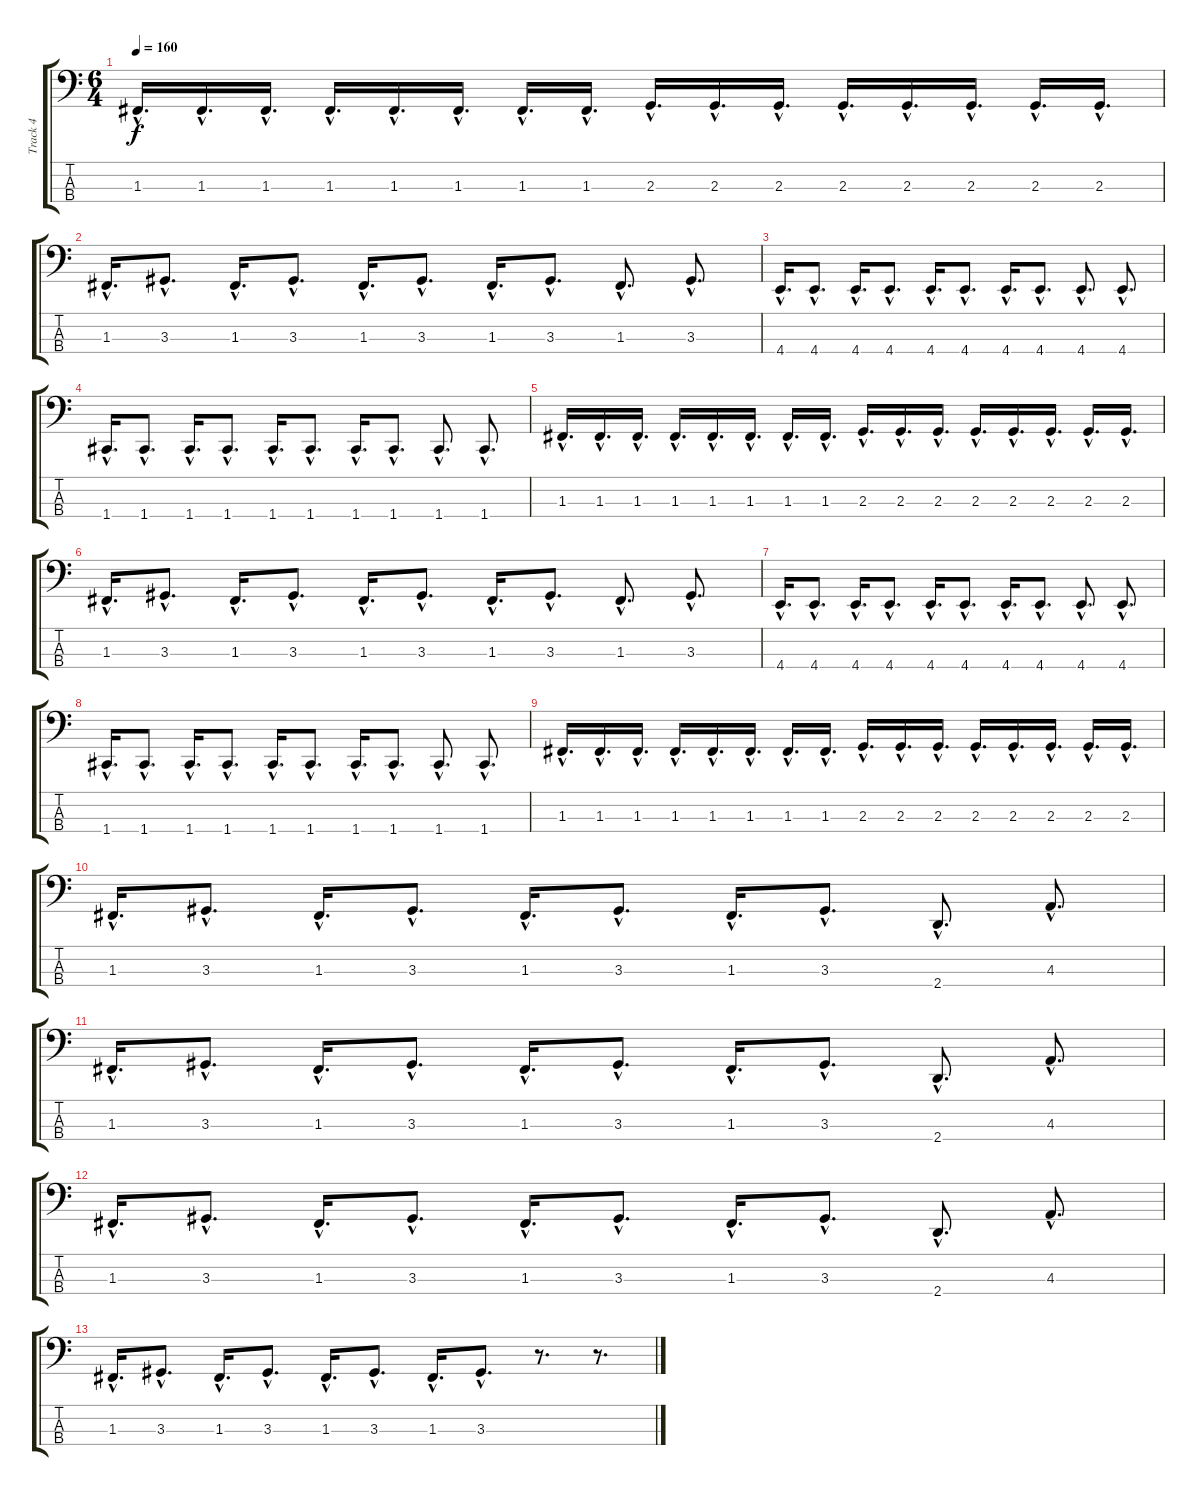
\track ("Track 4" "Track 4") {instrument electricbasspick}
\staff {score tabs}
\tuning (Eb2 Bb1 F1 C1) {hide}
\ts (6 4)
\tempo 160
\clef f4
\ks c
1.3{hac}.16{d dy f} 1.3{hac}.16{d} 1.3{hac}.16{d} 1.3{hac}.16{d} 1.3{hac}.16{d} 1.3{hac}.16{d} 1.3{hac}.16{d} 1.3{hac}.16{d} 2.3{hac}.16{d} 2.3{hac}.16{d} 2.3{hac}.16{d} 2.3{hac}.16{d} 2.3{hac}.16{d} 2.3{hac}.16{d} 2.3{hac}.16{d} 2.3{hac}.16{d} |
1.3{hac}.16{d} 3.3{hac}.8{d} 1.3{hac}.16{d} 3.3{hac}.8{d} 1.3{hac}.16{d} 3.3{hac}.8{d} 1.3{hac}.16{d} 3.3{hac}.8{d} 1.3{hac}.8{d} 3.3{hac}.8{d} |
4.4{hac}.16{d} 4.4{hac}.8{d} 4.4{hac}.16{d} 4.4{hac}.8{d} 4.4{hac}.16{d} 4.4{hac}.8{d} 4.4{hac}.16{d} 4.4{hac}.8{d} 4.4{hac}.8{d} 4.4{hac}.8{d} |
1.4{hac}.16{d} 1.4{hac}.8{d} 1.4{hac}.16{d} 1.4{hac}.8{d} 1.4{hac}.16{d} 1.4{hac}.8{d} 1.4{hac}.16{d} 1.4{hac}.8{d} 1.4{hac}.8{d} 1.4{hac}.8{d} |
1.3{hac}.16{d} 1.3{hac}.16{d} 1.3{hac}.16{d} 1.3{hac}.16{d} 1.3{hac}.16{d} 1.3{hac}.16{d} 1.3{hac}.16{d} 1.3{hac}.16{d} 2.3{hac}.16{d} 2.3{hac}.16{d} 2.3{hac}.16{d} 2.3{hac}.16{d} 2.3{hac}.16{d} 2.3{hac}.16{d} 2.3{hac}.16{d} 2.3{hac}.16{d} |
1.3{hac}.16{d} 3.3{hac}.8{d} 1.3{hac}.16{d} 3.3{hac}.8{d} 1.3{hac}.16{d} 3.3{hac}.8{d} 1.3{hac}.16{d} 3.3{hac}.8{d} 1.3{hac}.8{d} 3.3{hac}.8{d} |
4.4{hac}.16{d} 4.4{hac}.8{d} 4.4{hac}.16{d} 4.4{hac}.8{d} 4.4{hac}.16{d} 4.4{hac}.8{d} 4.4{hac}.16{d} 4.4{hac}.8{d} 4.4{hac}.8{d} 4.4{hac}.8{d} |
1.4{hac}.16{d} 1.4{hac}.8{d} 1.4{hac}.16{d} 1.4{hac}.8{d} 1.4{hac}.16{d} 1.4{hac}.8{d} 1.4{hac}.16{d} 1.4{hac}.8{d} 1.4{hac}.8{d} 1.4{hac}.8{d} |
1.3{hac}.16{d} 1.3{hac}.16{d} 1.3{hac}.16{d} 1.3{hac}.16{d} 1.3{hac}.16{d} 1.3{hac}.16{d} 1.3{hac}.16{d} 1.3{hac}.16{d} 2.3{hac}.16{d} 2.3{hac}.16{d} 2.3{hac}.16{d} 2.3{hac}.16{d} 2.3{hac}.16{d} 2.3{hac}.16{d} 2.3{hac}.16{d} 2.3{hac}.16{d} |
1.3{hac}.16{d} 3.3{hac}.8{d} 1.3{hac}.16{d} 3.3{hac}.8{d} 1.3{hac}.16{d} 3.3{hac}.8{d} 1.3{hac}.16{d} 3.3{hac}.8{d} 2.4{hac}.8{d} 4.3{hac}.8{d} |
1.3{hac}.16{d} 3.3{hac}.8{d} 1.3{hac}.16{d} 3.3{hac}.8{d} 1.3{hac}.16{d} 3.3{hac}.8{d} 1.3{hac}.16{d} 3.3{hac}.8{d} 2.4{hac}.8{d} 4.3{hac}.8{d} |
1.3{hac}.16{d} 3.3{hac}.8{d} 1.3{hac}.16{d} 3.3{hac}.8{d} 1.3{hac}.16{d} 3.3{hac}.8{d} 1.3{hac}.16{d} 3.3{hac}.8{d} 2.4{hac}.8{d} 4.3{hac}.8{d} |
1.3{hac}.16{d} 3.3{hac}.8{d} 1.3{hac}.16{d} 3.3{hac}.8{d} 1.3{hac}.16{d} 3.3{hac}.8{d} 1.3{hac}.16{d} 3.3{hac}.8{d} r.8{d} r.8{d}
